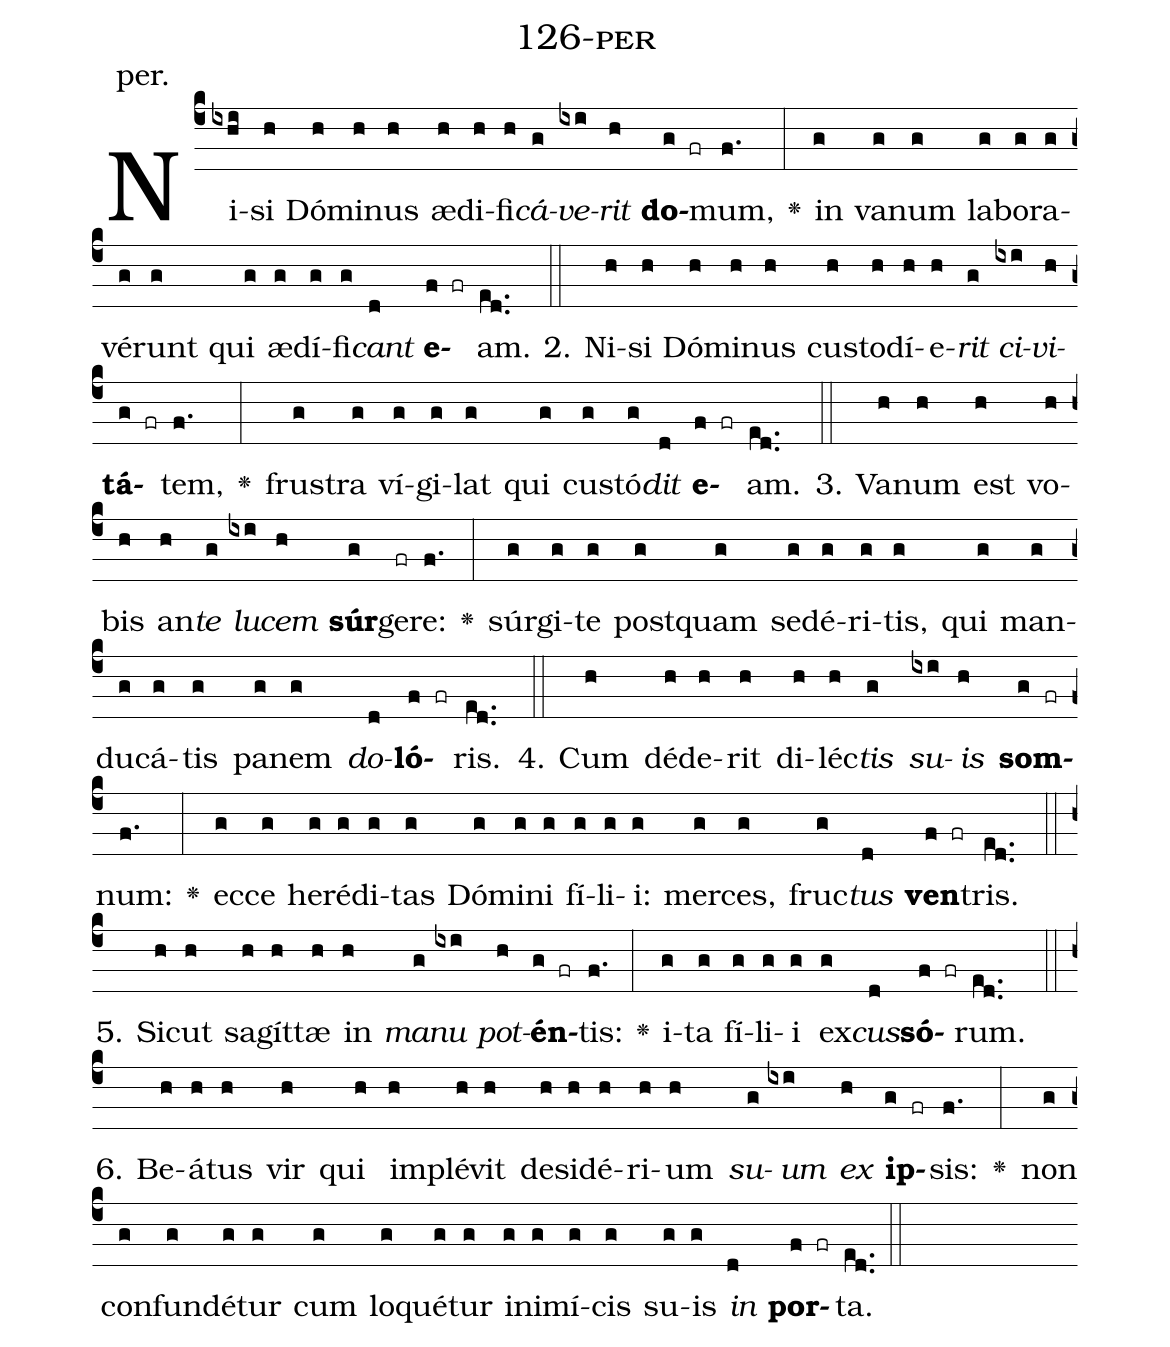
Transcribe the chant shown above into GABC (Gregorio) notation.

name: 126-per;
annotation: per.;
%%
(c4)Ni(ixhi)si(h) Dó(h)mi(h)nus(h) æ(h)di(h)fi(h)<i>cá</i>(g)<i>ve</i>(ixi)<i>rit</i>(h) <b>do</b>(g fr)mum,(f.) <v>\greheightstar</v>(:) in(g) va(g)num(g) la(g)bo(g)ra(g)vé(g)runt(g) qui(g) æ(g)dí(g)fi(g)<i>cant</i>(d) <b>e</b>(f fr)am.(ed..) (::)
2. Ni(h)si(h) Dó(h)mi(h)nus(h) cus(h)to(h)dí(h)e(h)<i>rit</i>(g) <i>ci</i>(ixi)<i>vi</i>(h)<b>tá</b>(g fr)tem,(f.) <v>\greheightstar</v>(:) frus(g)tra(g) ví(g)gi(g)lat(g) qui(g) cus(g)tó(g)<i>dit</i>(d) <b>e</b>(f fr)am.(ed..) (::)
3. Va(h)num(h) est(h) vo(h)bis(h) an(h)<i>te</i>(g) <i>lu</i>(ixi)<i>cem</i>(h) <b>súr</b>(g)ge(fr)re:(f.) <v>\greheightstar</v>(:) súr(g)gi(g)te(g) post(g)quam(g) se(g)dé(g)ri(g)tis,(g) qui(g) man(g)du(g)cá(g)tis(g) pa(g)nem(g) <i>do</i>(d)<b>ló</b>(f fr)ris.(ed..) (::)
4. Cum(h) dé(h)de(h)rit(h) di(h)léc(h)<i>tis</i>(g) <i>su</i>(ixi)<i>is</i>(h) <b>som</b>(g fr)num:(f.) <v>\greheightstar</v>(:) ec(g)ce(g) he(g)ré(g)di(g)tas(g) Dó(g)mi(g)ni(g) fí(g)li(g)i:(g) mer(g)ces,(g) fruc(g)<i>tus</i>(d) <b>ven</b>(f fr)tris.(ed..) (::)
5. Sic(h)ut(h) sa(h)gít(h)tæ(h) in(h) <i>ma</i>(g)<i>nu</i>(ixi) <i>pot</i>(h)<b>én</b>(g fr)tis:(f.) <v>\greheightstar</v>(:) i(g)ta(g) fí(g)li(g)i(g) ex(g)<i>cus</i>(d)<b>só</b>(f fr)rum.(ed..) (::)
6. Be(h)á(h)tus(h) vir(h) qui(h) im(h)plé(h)vit(h) de(h)si(h)dé(h)ri(h)um(h) <i>su</i>(g)<i>um</i>(ixi) <i>ex</i>(h) <b>ip</b>(g fr)sis:(f.) <v>\greheightstar</v>(:) non(g) con(g)fun(g)dé(g)tur(g) cum(g) lo(g)qué(g)tur(g) in(g)i(g)mí(g)cis(g) su(g)is(g) <i>in</i>(d) <b>por</b>(f fr)ta.(ed..) (::)
